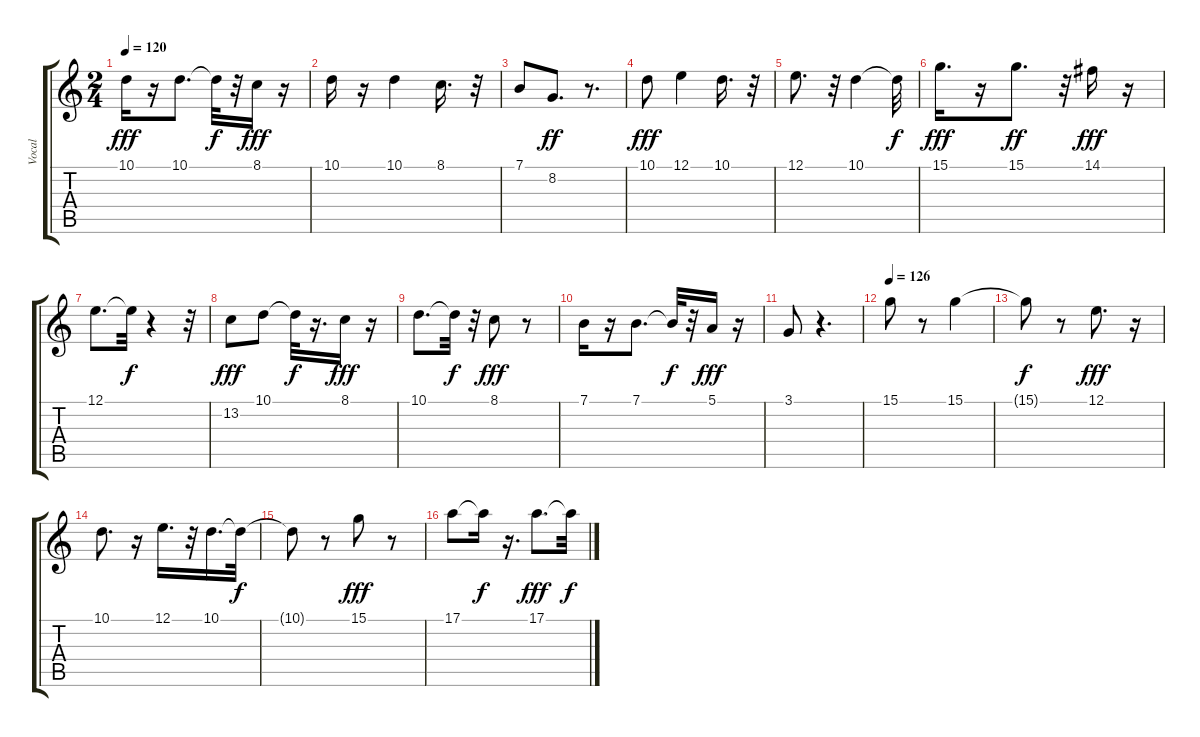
\track ("Vocal" "Vocal") {instrument voiceoohs}
\staff {score tabs}
\tuning (E4 B3 G3 D3 A2 E2) {hide}
\ts (2 4)
\tempo 120
\clef g2
\ks c
10.1.16{dy fff} r.16 10.1.8{d} 10.1{t}.32{dy f} r.32 8.1.16{dy fff} r.16 |
10.1.16 r.16 10.1.4 8.1.16{d} r.32 |
7.1.8 8.2.8{d dy ff} r.8{d} |
10.1.8{dy fff} 12.1.4 10.1.16{d} r.32 |
12.1.8{d} r.32 10.1.4 10.1{t}.32{dy f} |
15.1.16{d dy fff} r.16 15.1.8{d dy ff} r.32 14.1.16{dy fff} r.16 |
12.1.8{d} 12.1{t}.32{dy f} r.4 r.32 |
13.2.8{dy fff} 10.1.8 10.1{t}.32{dy f} r.16{d} 8.1.16{dy fff} r.16 |
10.1.8{d} 10.1{t}.32{dy f} r.32 8.1.8{dy fff} r.8 |
7.1.16 r.16 7.1.8{d} 7.1{t}.32{dy f} r.32 5.1.16{dy fff} r.16 |
3.1.8 r.4{d} |
\tempo 126
15.1.8 r.8 15.1.4 |
15.1{t}.8{dy f} r.8 12.1.8{d dy fff} r.16 |
10.1.8{d} r.16 12.1.16{d} r.32 10.1.16{d} 10.1{t}.32{dy f} |
10.1{t}.8 r.8 15.1.8{dy fff} r.8 |
17.1.8 17.1{t}.16{dy f} r.16{d} 17.1.8{d dy fff} 17.1{t}.32{dy f}
